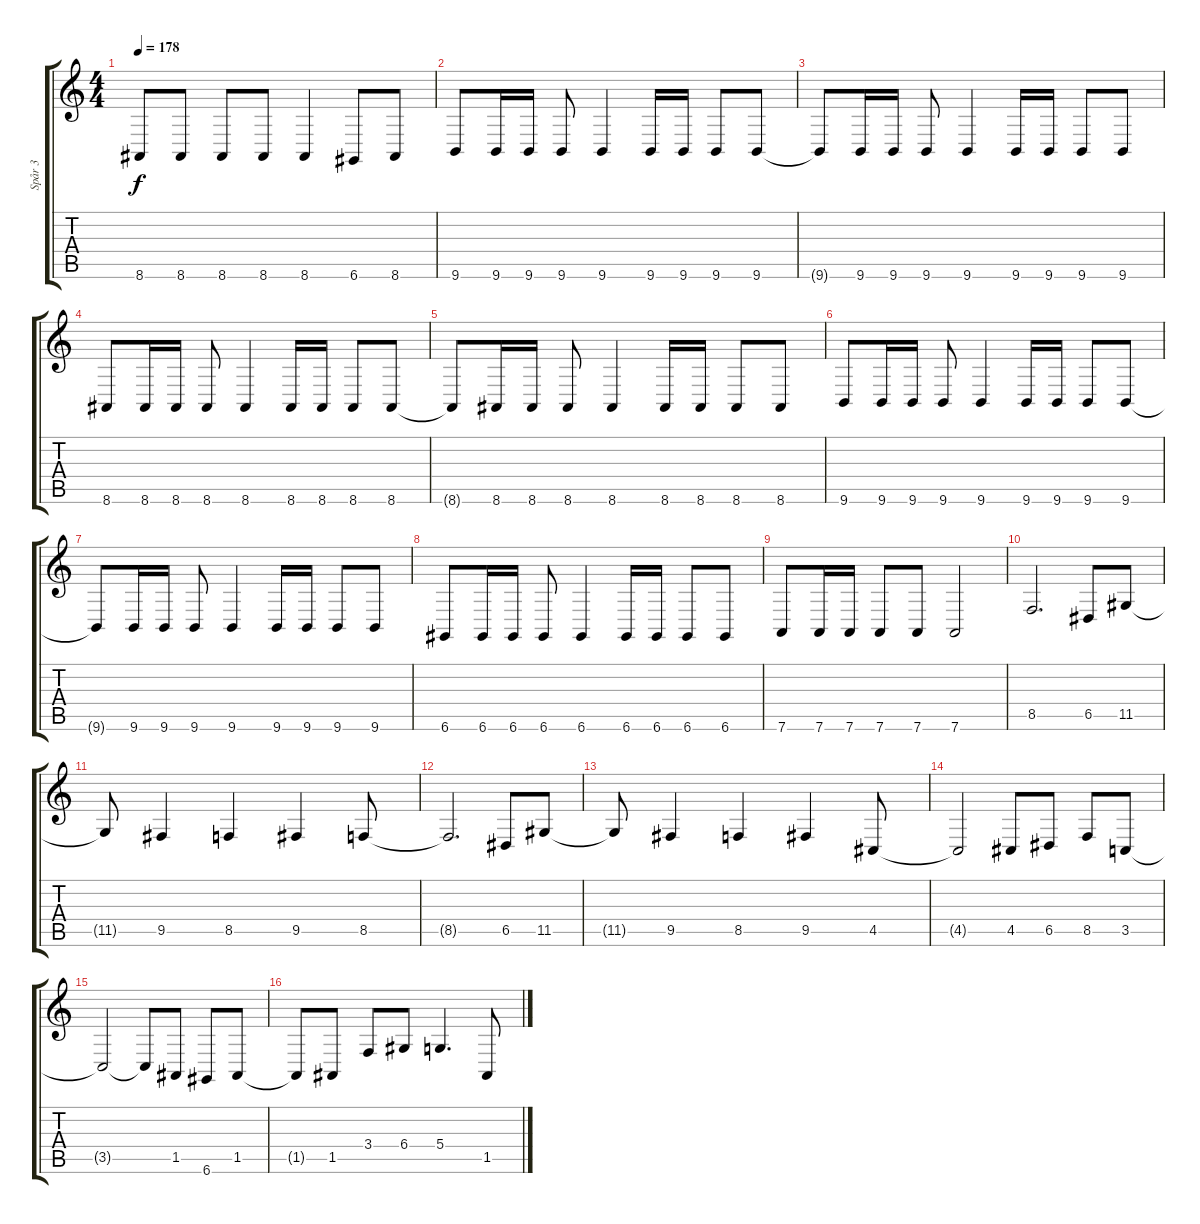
\track ("Spår 3" "Spår 3") {instrument lead2sawtooth}
\staff {score tabs}
\tuning (E4 B3 G3 D3 A2 D2) {hide}
\ts (4 4)
\tempo 178
\clef g2
\ks c
8.6{t}.8{dy f} 8.6.8 8.6.8 8.6.8 8.6.4 6.6.8 8.6.8 |
9.6.8 9.6.16 9.6.16 9.6.8 9.6.4 9.6.16 9.6.16 9.6.8 9.6.8 |
9.6{t}.8 9.6.16 9.6.16 9.6.8 9.6.4 9.6.16 9.6.16 9.6.8 9.6.8 |
8.6.8 8.6.16 8.6.16 8.6.8 8.6.4 8.6.16 8.6.16 8.6.8 8.6.8 |
8.6{t}.8 8.6.16 8.6.16 8.6.8 8.6.4 8.6.16 8.6.16 8.6.8 8.6.8 |
9.6.8 9.6.16 9.6.16 9.6.8 9.6.4 9.6.16 9.6.16 9.6.8 9.6.8 |
9.6{t}.8 9.6.16 9.6.16 9.6.8 9.6.4 9.6.16 9.6.16 9.6.8 9.6.8 |
6.6.8 6.6.16 6.6.16 6.6.8 6.6.4 6.6.16 6.6.16 6.6.8 6.6.8 |
7.6.8 7.6.16 7.6.16 7.6.8 7.6.8 7.6.2 |
8.5.2{d} 6.5.8 11.5.8 |
11.5{t}.8 9.5.4 8.5.4 9.5.4 8.5.8 |
8.5{t}.2{d} 6.5.8 11.5.8 |
11.5{t}.8 9.5.4 8.5.4 9.5.4 4.5.8 |
4.5{t}.2 4.5.8 6.5.8 8.5.8 3.5.8 |
3.5{t}.2 3.5{t}.8 1.5.8 6.6.8 1.5.8 |
1.5{t}.8 1.5.8 3.4.8 6.4.8 5.4.4{d} 1.5.8
